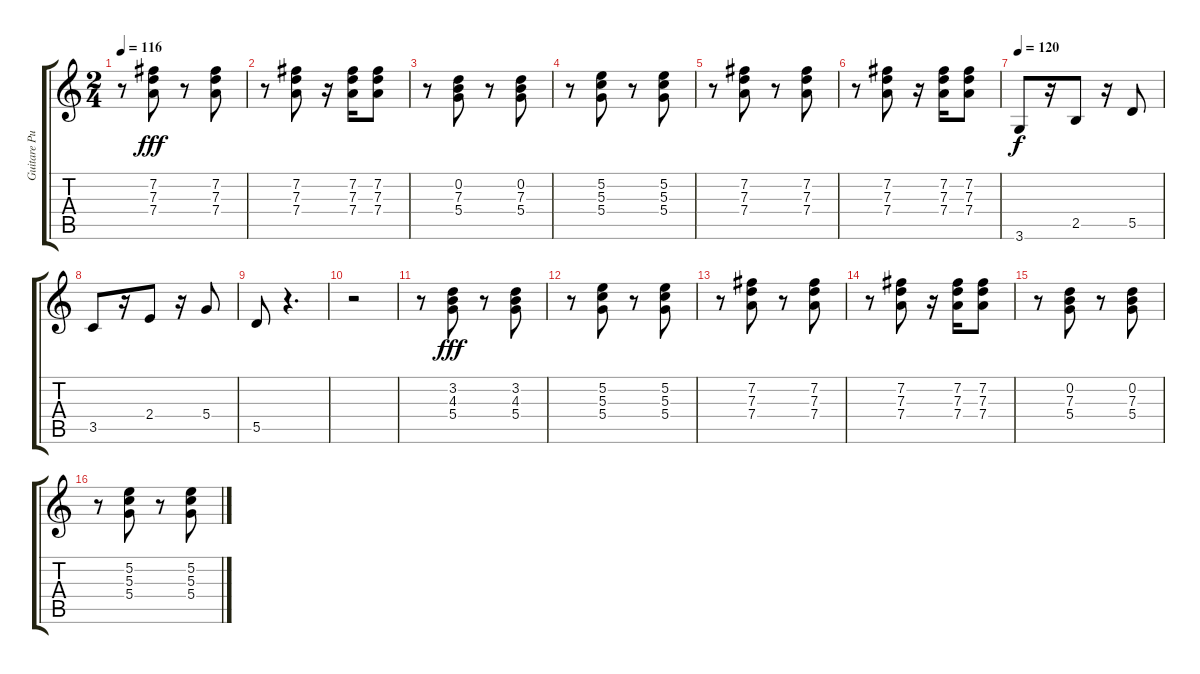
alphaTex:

\track ("Guitare Pulpul" "Guitare Pu") {instrument electricguitarclean}
\staff {score tabs}
\tuning (E4 B3 G3 D3 A2 E2) {hide}
\ts (2 4)
\tempo 116
\clef g2
\ks c
r.8{dy fff} (7.2 7.3 7.4).8 r.8 (7.2 7.3 7.4).8 |
r.8 (7.2 7.3 7.4).8 r.16 (7.2 7.3 7.4).16 (7.2 7.3 7.4).8 |
r.8 (0.2 7.3 5.4).8 r.8 (0.2 7.3 5.4).8 |
r.8 (5.2 5.3 5.4).8 r.8 (5.2 5.3 5.4).8 |
r.8 (7.2 7.3 7.4).8 r.8 (7.2 7.3 7.4).8 |
r.8 (7.2 7.3 7.4).8 r.16 (7.2 7.3 7.4).16 (7.2 7.3 7.4).8 |
\tempo 120
3.6.8{dy f} r.16 2.5.8 r.16 5.5.8 |
3.5.8 r.16 2.4.8 r.16 5.4.8 |
5.5.8 r.4{d} |
r.2 |
r.8 (3.2 4.3 5.4).8{dy fff} r.8 (3.2 4.3 5.4).8 |
r.8 (5.2 5.3 5.4).8 r.8 (5.2 5.3 5.4).8 |
r.8 (7.2 7.3 7.4).8 r.8 (7.2 7.3 7.4).8 |
r.8 (7.2 7.3 7.4).8 r.16 (7.2 7.3 7.4).16 (7.2 7.3 7.4).8 |
r.8 (0.2 7.3 5.4).8 r.8 (0.2 7.3 5.4).8 |
r.8 (5.2 5.3 5.4).8 r.8 (5.2 5.3 5.4).8
